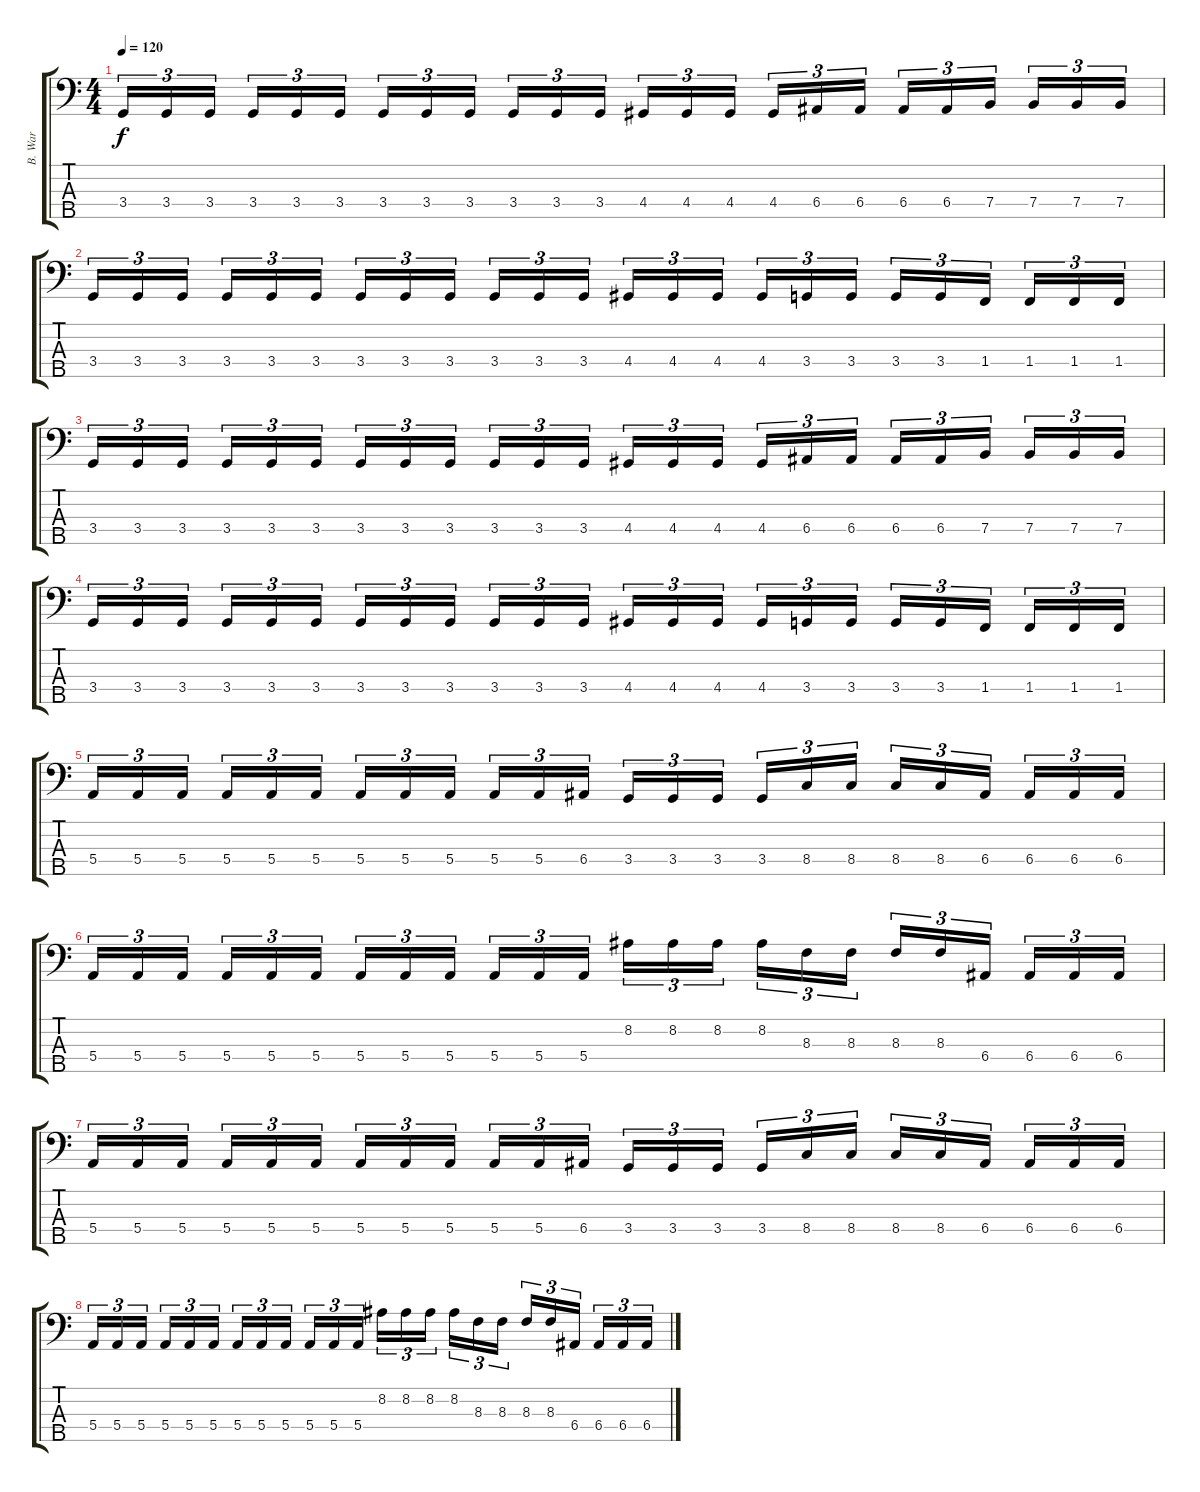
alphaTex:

\track ("B. War " "B. War ") {instrument electricbassfinger}
\staff {score tabs}
\tuning (G2 D2 A1 E1 B0) {hide}
\ts (4 4)
\tempo 120
\clef f4
\ks c
3.4.16{tu (3 2) dy f} 3.4.16{tu (3 2)} 3.4.16{tu (3 2) beam splitsecondary} 3.4.16{tu (3 2)} 3.4.16{tu (3 2)} 3.4.16{tu (3 2)} 3.4.16{tu (3 2)} 3.4.16{tu (3 2)} 3.4.16{tu (3 2) beam splitsecondary} 3.4.16{tu (3 2)} 3.4.16{tu (3 2)} 3.4.16{tu (3 2)} 4.4.16{tu (3 2)} 4.4.16{tu (3 2)} 4.4.16{tu (3 2) beam splitsecondary} 4.4.16{tu (3 2)} 6.4.16{tu (3 2)} 6.4.16{tu (3 2)} 6.4.16{tu (3 2)} 6.4.16{tu (3 2)} 7.4.16{tu (3 2) beam splitsecondary} 7.4.16{tu (3 2)} 7.4.16{tu (3 2)} 7.4.16{tu (3 2)} |
3.4.16{tu (3 2)} 3.4.16{tu (3 2)} 3.4.16{tu (3 2) beam splitsecondary} 3.4.16{tu (3 2)} 3.4.16{tu (3 2)} 3.4.16{tu (3 2)} 3.4.16{tu (3 2)} 3.4.16{tu (3 2)} 3.4.16{tu (3 2) beam splitsecondary} 3.4.16{tu (3 2)} 3.4.16{tu (3 2)} 3.4.16{tu (3 2)} 4.4.16{tu (3 2)} 4.4.16{tu (3 2)} 4.4.16{tu (3 2) beam splitsecondary} 4.4.16{tu (3 2)} 3.4.16{tu (3 2)} 3.4.16{tu (3 2)} 3.4.16{tu (3 2)} 3.4.16{tu (3 2)} 1.4.16{tu (3 2) beam splitsecondary} 1.4.16{tu (3 2)} 1.4.16{tu (3 2)} 1.4.16{tu (3 2)} |
3.4.16{tu (3 2)} 3.4.16{tu (3 2)} 3.4.16{tu (3 2) beam splitsecondary} 3.4.16{tu (3 2)} 3.4.16{tu (3 2)} 3.4.16{tu (3 2)} 3.4.16{tu (3 2)} 3.4.16{tu (3 2)} 3.4.16{tu (3 2) beam splitsecondary} 3.4.16{tu (3 2)} 3.4.16{tu (3 2)} 3.4.16{tu (3 2)} 4.4.16{tu (3 2)} 4.4.16{tu (3 2)} 4.4.16{tu (3 2) beam splitsecondary} 4.4.16{tu (3 2)} 6.4.16{tu (3 2)} 6.4.16{tu (3 2)} 6.4.16{tu (3 2)} 6.4.16{tu (3 2)} 7.4.16{tu (3 2) beam splitsecondary} 7.4.16{tu (3 2)} 7.4.16{tu (3 2)} 7.4.16{tu (3 2)} |
3.4.16{tu (3 2)} 3.4.16{tu (3 2)} 3.4.16{tu (3 2) beam splitsecondary} 3.4.16{tu (3 2)} 3.4.16{tu (3 2)} 3.4.16{tu (3 2)} 3.4.16{tu (3 2)} 3.4.16{tu (3 2)} 3.4.16{tu (3 2) beam splitsecondary} 3.4.16{tu (3 2)} 3.4.16{tu (3 2)} 3.4.16{tu (3 2)} 4.4.16{tu (3 2)} 4.4.16{tu (3 2)} 4.4.16{tu (3 2) beam splitsecondary} 4.4.16{tu (3 2)} 3.4.16{tu (3 2)} 3.4.16{tu (3 2)} 3.4.16{tu (3 2)} 3.4.16{tu (3 2)} 1.4.16{tu (3 2) beam splitsecondary} 1.4.16{tu (3 2)} 1.4.16{tu (3 2)} 1.4.16{tu (3 2)} |
5.4.16{tu (3 2)} 5.4.16{tu (3 2)} 5.4.16{tu (3 2) beam splitsecondary} 5.4.16{tu (3 2)} 5.4.16{tu (3 2)} 5.4.16{tu (3 2)} 5.4.16{tu (3 2)} 5.4.16{tu (3 2)} 5.4.16{tu (3 2) beam splitsecondary} 5.4.16{tu (3 2)} 5.4.16{tu (3 2)} 6.4.16{tu (3 2)} 3.4.16{tu (3 2)} 3.4.16{tu (3 2)} 3.4.16{tu (3 2) beam splitsecondary} 3.4.16{tu (3 2)} 8.4.16{tu (3 2)} 8.4.16{tu (3 2)} 8.4.16{tu (3 2)} 8.4.16{tu (3 2)} 6.4.16{tu (3 2) beam splitsecondary} 6.4.16{tu (3 2)} 6.4.16{tu (3 2)} 6.4.16{tu (3 2)} |
5.4.16{tu (3 2)} 5.4.16{tu (3 2)} 5.4.16{tu (3 2) beam splitsecondary} 5.4.16{tu (3 2)} 5.4.16{tu (3 2)} 5.4.16{tu (3 2)} 5.4.16{tu (3 2)} 5.4.16{tu (3 2)} 5.4.16{tu (3 2) beam splitsecondary} 5.4.16{tu (3 2)} 5.4.16{tu (3 2)} 5.4.16{tu (3 2)} 8.2.16{tu (3 2)} 8.2.16{tu (3 2)} 8.2.16{tu (3 2) beam splitsecondary} 8.2.16{tu (3 2)} 8.3.16{tu (3 2)} 8.3.16{tu (3 2)} 8.3.16{tu (3 2)} 8.3.16{tu (3 2)} 6.4.16{tu (3 2) beam splitsecondary} 6.4.16{tu (3 2)} 6.4.16{tu (3 2)} 6.4.16{tu (3 2)} |
5.4.16{tu (3 2)} 5.4.16{tu (3 2)} 5.4.16{tu (3 2) beam splitsecondary} 5.4.16{tu (3 2)} 5.4.16{tu (3 2)} 5.4.16{tu (3 2)} 5.4.16{tu (3 2)} 5.4.16{tu (3 2)} 5.4.16{tu (3 2) beam splitsecondary} 5.4.16{tu (3 2)} 5.4.16{tu (3 2)} 6.4.16{tu (3 2)} 3.4.16{tu (3 2)} 3.4.16{tu (3 2)} 3.4.16{tu (3 2) beam splitsecondary} 3.4.16{tu (3 2)} 8.4.16{tu (3 2)} 8.4.16{tu (3 2)} 8.4.16{tu (3 2)} 8.4.16{tu (3 2)} 6.4.16{tu (3 2) beam splitsecondary} 6.4.16{tu (3 2)} 6.4.16{tu (3 2)} 6.4.16{tu (3 2)} |
5.4.16{tu (3 2)} 5.4.16{tu (3 2)} 5.4.16{tu (3 2) beam splitsecondary} 5.4.16{tu (3 2)} 5.4.16{tu (3 2)} 5.4.16{tu (3 2)} 5.4.16{tu (3 2)} 5.4.16{tu (3 2)} 5.4.16{tu (3 2) beam splitsecondary} 5.4.16{tu (3 2)} 5.4.16{tu (3 2)} 5.4.16{tu (3 2)} 8.2.16{tu (3 2)} 8.2.16{tu (3 2)} 8.2.16{tu (3 2) beam splitsecondary} 8.2.16{tu (3 2)} 8.3.16{tu (3 2)} 8.3.16{tu (3 2)} 8.3.16{tu (3 2)} 8.3.16{tu (3 2)} 6.4.16{tu (3 2) beam splitsecondary} 6.4.16{tu (3 2)} 6.4.16{tu (3 2)} 6.4.16{tu (3 2)}
